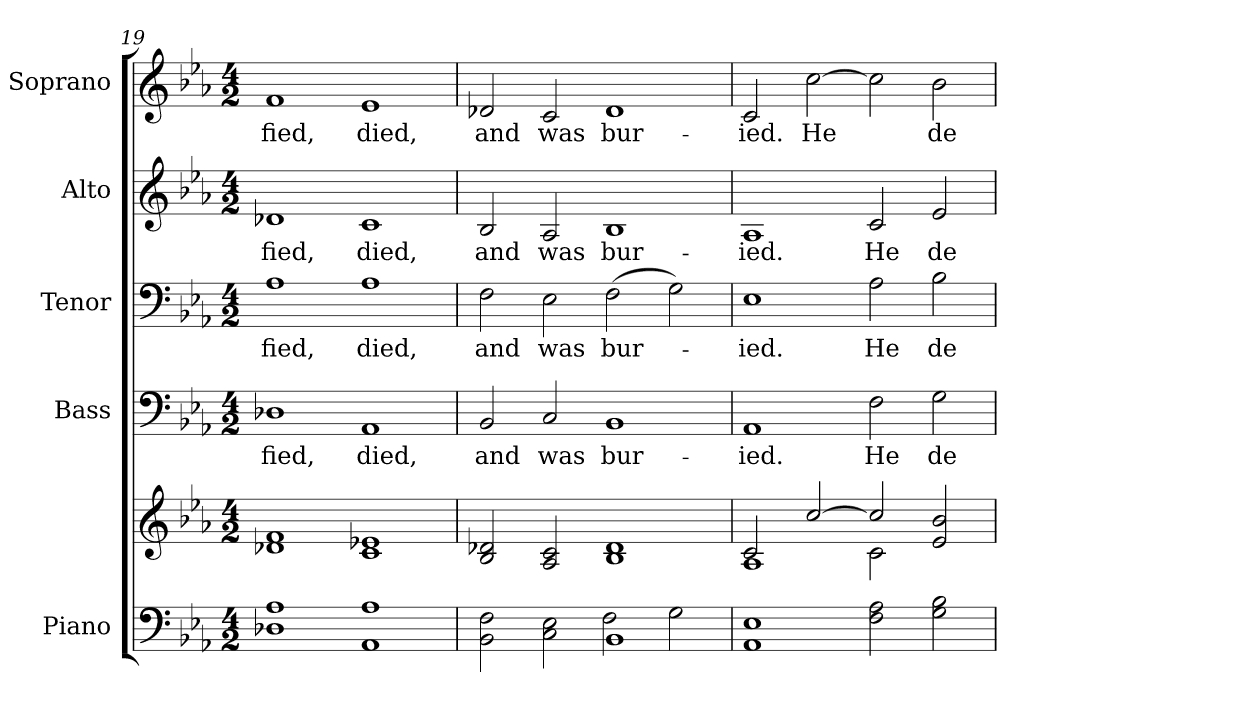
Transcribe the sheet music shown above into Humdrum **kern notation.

**kern	**kern	**kern	**text	**kern	**text	**kern	**text	**kern	**text
*part5	*part5	*part4	*part4	*part3	*part3	*part2	*part2	*part1	*part1
*staff6	*staff5	*staff4	*staff4	*staff3	*staff3	*staff2	*staff2	*staff1	*staff1
*I"Piano	*	*I"Bass	*	*I"Tenor	*	*I"Alto	*	*I"Soprano	*
*I'Pno.	*	*I'B.	*	*I'T.	*	*I'A.	*	*I'S.	*
!!LO:PB:g=z
*clefF4	*clefG2	*clefF4	*	*clefF4	*	*clefG2	*	*clefG2	*
*k[b-e-a-]	*k[b-e-a-]	*k[b-e-a-]	*	*k[b-e-a-]	*	*k[b-e-a-]	*	*k[b-e-a-]	*
*c:	*c:	*c:	*	*c:	*	*c:	*	*c:	*
*M4/2	*M4/2	*M4/2	*	*M4/2	*	*M4/2	*	*M4/2	*
=19	=19	=19	=19	=19	=19	=19	=19	=19	=19
!	!	!	!LO:LY:b:color=#000000	!	!	!	!	!	!
!	!	!	!	!	!LO:LY:b:color=#000000	!	!	!	!
!	!	!	!	!	!	!	!LO:LY:b:color=#000000	!	!
!	!	!	!	!	!	!	!	!	!LO:LY:b:color=#000000
1D-Xi 1A-i	1d-Xi 1fi	1D-Xi	-fied,	1A-i	-fied,	1d-Xi	-fied,	1fi	-fied,
!	!	!	!LO:LY:b:color=#000000	!	!	!	!	!	!
!	!	!	!	!	!LO:LY:b:color=#000000	!	!	!	!
!	!	!	!	!	!	!	!LO:LY:b:color=#000000	!	!
!	!	!	!	!	!	!	!	!	!LO:LY:b:color=#000000
1AA-i 1A-i	1ci 1e-Xi	1AA-i	died,	1A-i	died,	1ci	died,	1e-i	died,
=20	=20	=20	=20	=20	=20	=20	=20	=20	=20
*^	*	*	*	*	*	*	*	*	*
!	!	!	!	!LO:LY:b:color=#000000	!	!	!	!	!	!
!	!	!	!	!	!	!LO:LY:b:color=#000000	!	!	!	!
!	!	!	!	!	!	!	!	!LO:LY:b:color=#000000	!	!
!	!	!	!	!	!	!	!	!	!	!LO:LY:b:color=#000000
2BB-i\ 2Fi	1ryy	2B-i/ 2d-Xi	2BB-i/	and	2Fi\	and	2B-i/	and	2d-Xi/	and
!	!	!	!	!LO:LY:b:color=#000000	!	!	!	!	!	!
!	!	!	!	!	!	!LO:LY:b:color=#000000	!	!	!	!
!	!	!	!	!	!	!	!	!LO:LY:b:color=#000000	!	!
!	!	!	!	!	!	!	!	!	!	!LO:LY:b:color=#000000
2Ci\ 2E-i	.	2A-i/ 2ci	2Ci/	was	2E-i\	was	2A-i/	was	2ci/	was
!	!	!	!	!LO:LY:b:color=#000000	!	!	!	!	!	!
!	!	!	!	!	!	!LO:LY:b:color=#000000	!	!	!	!
!	!	!	!	!	!	!	!	!LO:LY:b:color=#000000	!	!
!	!	!	!	!	!	!	!	!	!	!LO:LY:b:color=#000000
1BB-i	2Fi\	1B-i 1d-i	1BB-i	bur-	(2Fi\	bur-	1B-i	bur-	1d-i	bur-
.	2Gi\	.	.	.	2Gi\)	.	.	.	.	.
*v	*v	*	*	*	*	*	*	*	*	*
=21	=21	=21	=21	=21	=21	=21	=21	=21	=21
*	*^	*	*	*	*	*	*	*	*
*^	*	*	*	*	*	*	*	*	*	*
!	!	!	!	!	!LO:LY:b:color=#000000	!	!	!	!	!	!
*v	*v	*	*	*	*	*	*	*	*	*	*
*^	*	*	*	*	*	*	*	*	*	*
!	!	!	!	!	!	!	!LO:LY:b:color=#000000	!	!	!	!
*v	*v	*	*	*	*	*	*	*	*	*	*
*^	*	*	*	*	*	*	*	*	*	*
!	!	!	!	!	!	!	!	!	!LO:LY:b:color=#000000	!	!
*v	*v	*	*	*	*	*	*	*	*	*	*
*^	*	*	*	*	*	*	*	*	*	*
!	!	!	!	!	!	!	!	!	!	!	!LO:LY:b:color=#000000
*v	*v	*	*	*	*	*	*	*	*	*	*
1AA-i 1E-i	2ci/	1A-i	1AA-i	-ied.	1E-i	-ied.	1A-i	-ied.	2ci/	-ied.
!	!	!	!	!	!	!	!	!	!	!LO:LY:b:color=#000000
.	[>2cci/	.	.	.	.	.	.	.	[>2cci\	He
!	!	!	!	!LO:LY:b:color=#000000	!	!	!	!	!	!
!	!	!	!	!	!	!LO:LY:b:color=#000000	!	!	!	!
!	!	!	!	!	!	!	!	!LO:LY:b:color=#000000	!	!
2Fi\ 2A-i	2cci/]	2ci\	2Fi\	He	2A-i\	He	2ci/	He	2cci\]	.
!	!	!	!	!LO:LY:b:color=#000000	!	!	!	!	!	!
!	!	!	!	!	!	!LO:LY:b:color=#000000	!	!	!	!
!	!	!	!	!	!	!	!	!LO:LY:b:color=#000000	!	!
!	!	!	!	!	!	!	!	!	!	!LO:LY:b:color=#000000
2Gi\ 2B-i	2e-i/ 2b-i	2ryy	2Gi\	de-	2B-i\	de-	2e-i/	de-	2b-i\	de-
*	*v	*v	*	*	*	*	*	*	*	*
=	=	=	=	=	=	=	=	=	=
*-	*-	*-	*-	*-	*-	*-	*-	*-	*-
